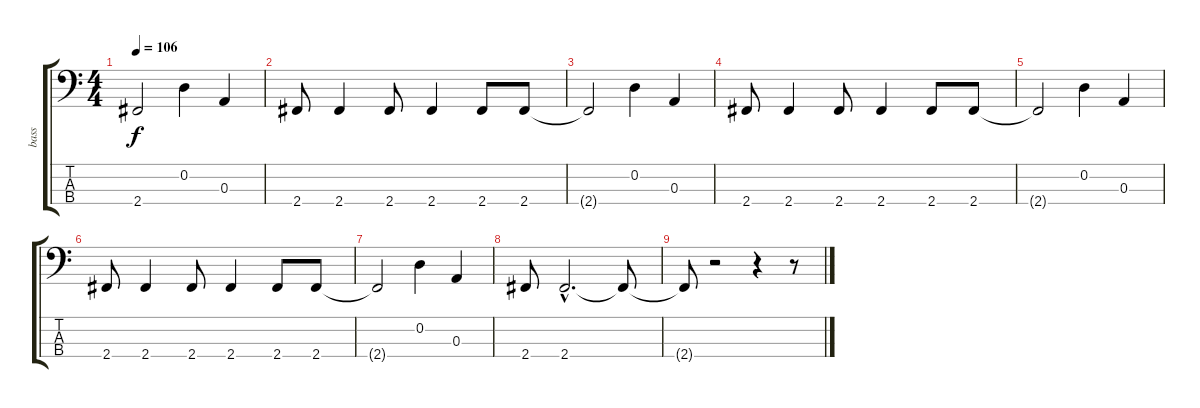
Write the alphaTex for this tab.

\track ("bass" "bass") {instrument electricbassfinger}
\staff {score tabs}
\tuning (G2 D2 A1 E1) {hide}
\ts (4 4)
\tempo 106
\clef f4
\ks c
2.4{t}.2{dy f} 0.2.4 0.3.4 |
2.4.8 2.4.4 2.4.8 2.4.4 2.4.8 2.4.8 |
2.4{t}.2 0.2.4 0.3.4 |
2.4.8 2.4.4 2.4.8 2.4.4 2.4.8 2.4.8 |
2.4{t}.2 0.2.4 0.3.4 |
2.4.8 2.4.4 2.4.8 2.4.4 2.4.8 2.4.8 |
2.4{t}.2 0.2.4 0.3.4 |
2.4.8 2.4{hac}.2{d} 2.4{t}.8 |
2.4{t}.8 r.2 r.4 r.8
